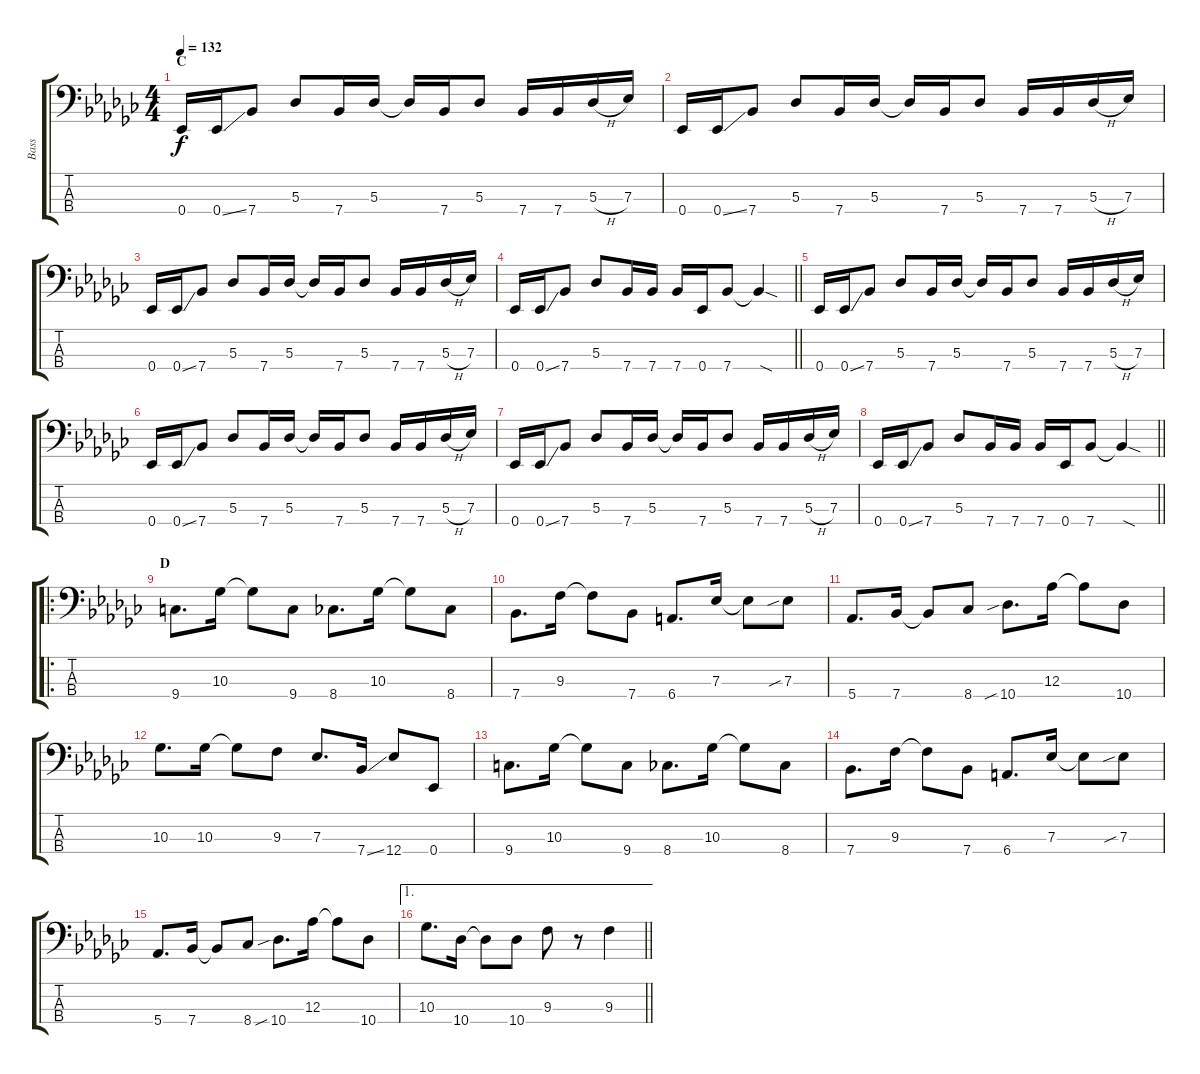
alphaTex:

\track ("Bass" "Bass") {instrument electricbassfinger}
\staff {score tabs}
\tuning (Gb2 Db2 Ab1 Eb1) {hide}
\ts (4 4)
\section ("" "C")
\tempo 132
\clef f4
\ks gb
0.4.16{dy f} 0.4{ss}.16 7.4.8 5.3.8 7.4.16 5.3.16 5.3{t}.16 7.4.16 5.3.8 7.4.16 7.4.16 5.3{h}.16 7.3.16 |
0.4.16 0.4{ss}.16 7.4.8 5.3.8 7.4.16 5.3.16 5.3{t}.16 7.4.16 5.3.8 7.4.16 7.4.16 5.3{h}.16 7.3.16 |
0.4.16 0.4{ss}.16 7.4.8 5.3.8 7.4.16 5.3.16 5.3{t}.16 7.4.16 5.3.8 7.4.16 7.4.16 5.3{h}.16 7.3.16 |
\barLineRight lightlight
0.4.16 0.4{ss}.16 7.4.8 5.3.8 7.4.16 7.4.16 7.4.16 0.4.16 7.4.8 7.4{sod t}.4 |
0.4.16 0.4{ss}.16 7.4.8 5.3.8 7.4.16 5.3.16 5.3{t}.16 7.4.16 5.3.8 7.4.16 7.4.16 5.3{h}.16 7.3.16 |
0.4.16 0.4{ss}.16 7.4.8 5.3.8 7.4.16 5.3.16 5.3{t}.16 7.4.16 5.3.8 7.4.16 7.4.16 5.3{h}.16 7.3.16 |
0.4.16 0.4{ss}.16 7.4.8 5.3.8 7.4.16 5.3.16 5.3{t}.16 7.4.16 5.3.8 7.4.16 7.4.16 5.3{h}.16 7.3.16 |
\barLineRight lightlight
0.4.16 0.4{ss}.16 7.4.8 5.3.8 7.4.16 7.4.16 7.4.16 0.4.16 7.4.8 7.4{sod t}.4 |
\ro
\section ("" "D")
9.4.8{d} 10.3.16 10.3{t}.8 9.4.8 8.4.8{d} 10.3.16 10.3{t}.8 8.4.8 |
7.4.8{d} 9.3.16 9.3{t}.8 7.4.8 6.4.8{d} 7.3.16 7.3{t}.8 7.3{sib}.8 |
5.4.8{d} 7.4.16 7.4{t}.8 8.4.8 10.4{sib}.8{d} 12.3.16 12.3{t}.8 10.4.8 |
10.3.8{d} 10.3.16 10.3{t}.8 9.3.8 7.3.8{d} 7.4{ss}.16 12.4.8 0.4.8 |
9.4.8{d} 10.3.16 10.3{t}.8 9.4.8 8.4.8{d} 10.3.16 10.3{t}.8 8.4.8 |
7.4.8{d} 9.3.16 9.3{t}.8 7.4.8 6.4.8{d} 7.3.16 7.3{t}.8 7.3{sib}.8 |
5.4.8{d} 7.4.16 7.4{t}.8 8.4.8 10.4{sib}.8{d} 12.3.16 12.3{t}.8 10.4.8 |
\ae 1
\barLineRight lightlight
10.3.8{d} 10.4.16 10.4{t}.8 10.4.8 9.3.8 r.8 9.3.4
